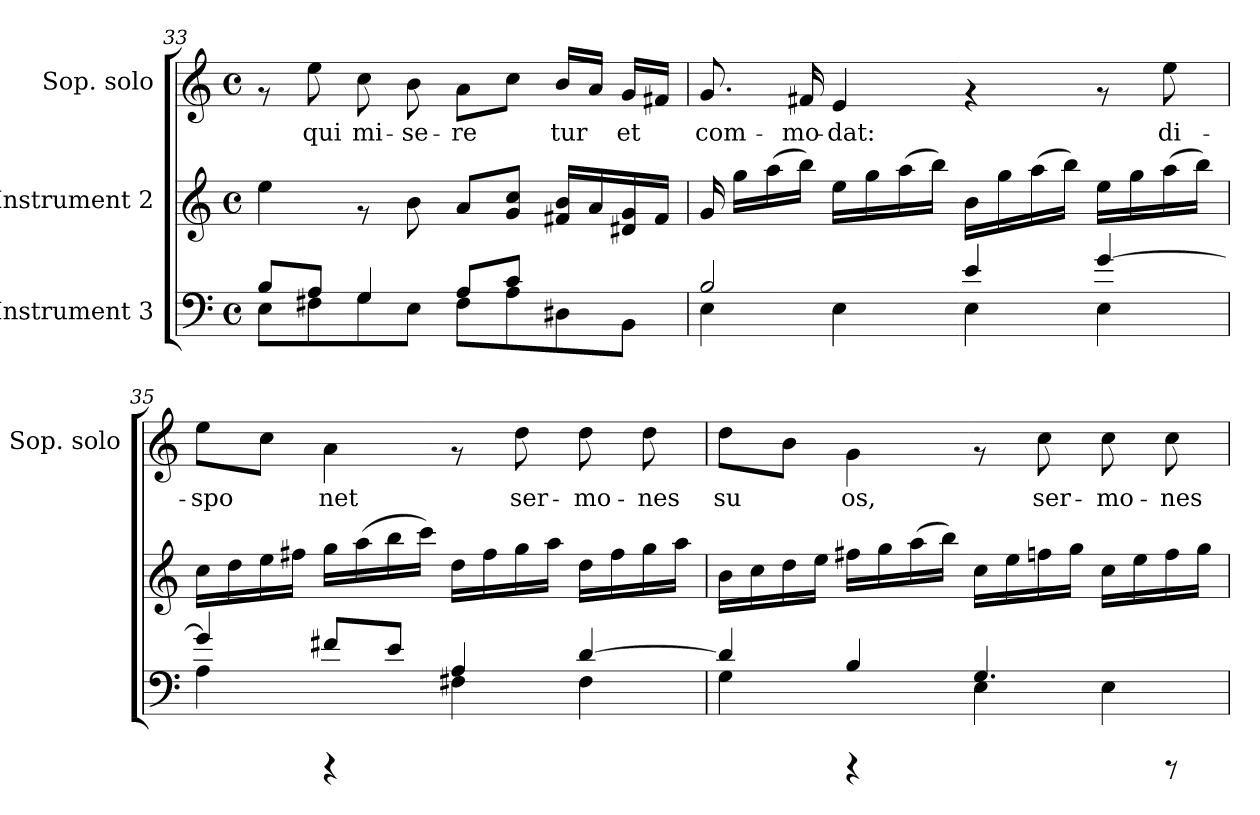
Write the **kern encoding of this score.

**kern	**kern	**kern	**text
*part3	*part2	*part1	*part1
*staff3	*staff2	*staff1	*staff1
*I"Instrument 3	*I"Instrument 2	*I"Sop. solo	*
*	*	*I'Sop. solo	*
*clefF4	*clefG2	*clefG2	*
*k[]	*k[]	*k[]	*
*C:	*C:	*C:	*
*M4/4	*M4/4	*M4/4	*
*met(c)	*met(c)	*met(c)	*
=33	=33	=33	=33
*^	*	*	*
8B/L	8E\L	4ee\	8rf	.
!	!	!	!	!LO:LY:b:cj
8A/J	8F#X\	.	8ee\	qui
!	!	!	!	!LO:LY:b:cj
4G/	8G\	8rf	8cc\	mi-
!	!	!	!	!LO:LY:b:cj
.	8E\J	8b\	8b\	-se-
!	!	!	!	!LO:LY:b:cj
8A/L	8F#\L	8a/L	8a\L	-re-
!	!	!	!	!LO:LY:b:cj
8c/J	8A\	8cc/ 8g/J	8cc\J	--
!	!	!	!	!LO:LY:b:cj
4ryy	8D#X\	16b/ 16f#X/L	16b/L	-tur
!	!	!	!	!LO:LY:b:cj
.	.	16a/	16a/J	.
!	!	!	!	!LO:LY:b:cj
.	8BB\J	16g/ 16d#X/	16g/L	et
!	!	!	!	!LO:LY:b:cj
.	.	16f#/J	16f#X/J	.
=34	=34	=34	=34	=34
!	!	!	!	!LO:LY:b:cj
2B/	4E\	16g/	8.g/	com-
.	.	16gg\L	.	.
.	.	(>16aa\	.	.
!	!	!	!	!LO:LY:b:cj
.	.	16bb\J)	16f#X/	-mo-
!	!	!	!	!LO:LY:b:cj
.	4E\	16ee\L	4e/	-dat:
.	.	16gg\	.	.
.	.	(>16aa\	.	.
.	.	16bb\J)	.	.
4e/	4E\	16b\L	4rf	.
.	.	16gg\	.	.
.	.	(>16aa\	.	.
.	.	16bb\J)	.	.
[<4g/	4E\	16ee\L	8rf	.
.	.	16gg\	.	.
!	!	!	!	!LO:LY:b:cj
.	.	(>16aa\	8ee\	di-
.	.	16bb\J)	.	.
!!LO:LB:g=z
=35	=35	=35	=35	=35
!	!	!	!	!LO:LY:b:cj
4g/]	4A\	16cc\L	8ee\L	-spo-
.	.	16dd\	.	.
!	!	!	!	!LO:LY:b:cj
.	.	16ee\	8cc\J	--
.	.	16ff#X\J	.	.
!	!	!	!	!LO:LY:b:cj
8f#X/L	4rCCC	16gg\L	4a\	-net
.	.	(>16aa\	.	.
8e/J	.	16bb\	.	.
.	.	16ccc\J)	.	.
4A/	4F#X\	16dd\L	8rf	.
.	.	16ff#\	.	.
!	!	!	!	!LO:LY:b:cj
.	.	16gg\	8dd\	ser-
.	.	16aa\J	.	.
!	!	!	!	!LO:LY:b:cj
[>4d/	4F#\	16dd\L	8dd\	-mo-
.	.	16ff#\	.	.
!	!	!	!	!LO:LY:b:cj
.	.	16gg\	8dd\	-nes
.	.	16aa\J	.	.
=36	=36	=36	=36	=36
!	!	!	!	!LO:LY:b:cj
4d/]	4G\	16b\L	8dd\L	su-
.	.	16cc\	.	.
!	!	!	!	!LO:LY:b:cj
.	.	16dd\	8b\J	--
.	.	16ee\J	.	.
!	!	!	!	!LO:LY:b:cj
4B/	4rCCC	16ff#X\L	4g\	-os,
.	.	16gg\	.	.
.	.	(>16aa\	.	.
.	.	16bb\J)	.	.
4.G/	4E\	16cc\L	8rf	.
.	.	16ee\	.	.
!	!	!	!	!LO:LY:b:cj
.	.	16ffn\	8cc\	ser-
.	.	16gg\J	.	.
!	!	!	!	!LO:LY:b:cj
.	4E\	16cc\L	8cc\	-mo-
.	.	16ee\	.	.
!	!	!	!	!LO:LY:b:cj
8rCCC	.	16ff\	8cc\	-nes
.	.	16gg\J	.	.
*v	*v	*	*	*
=	=	=	=
*-	*-	*-	*-
